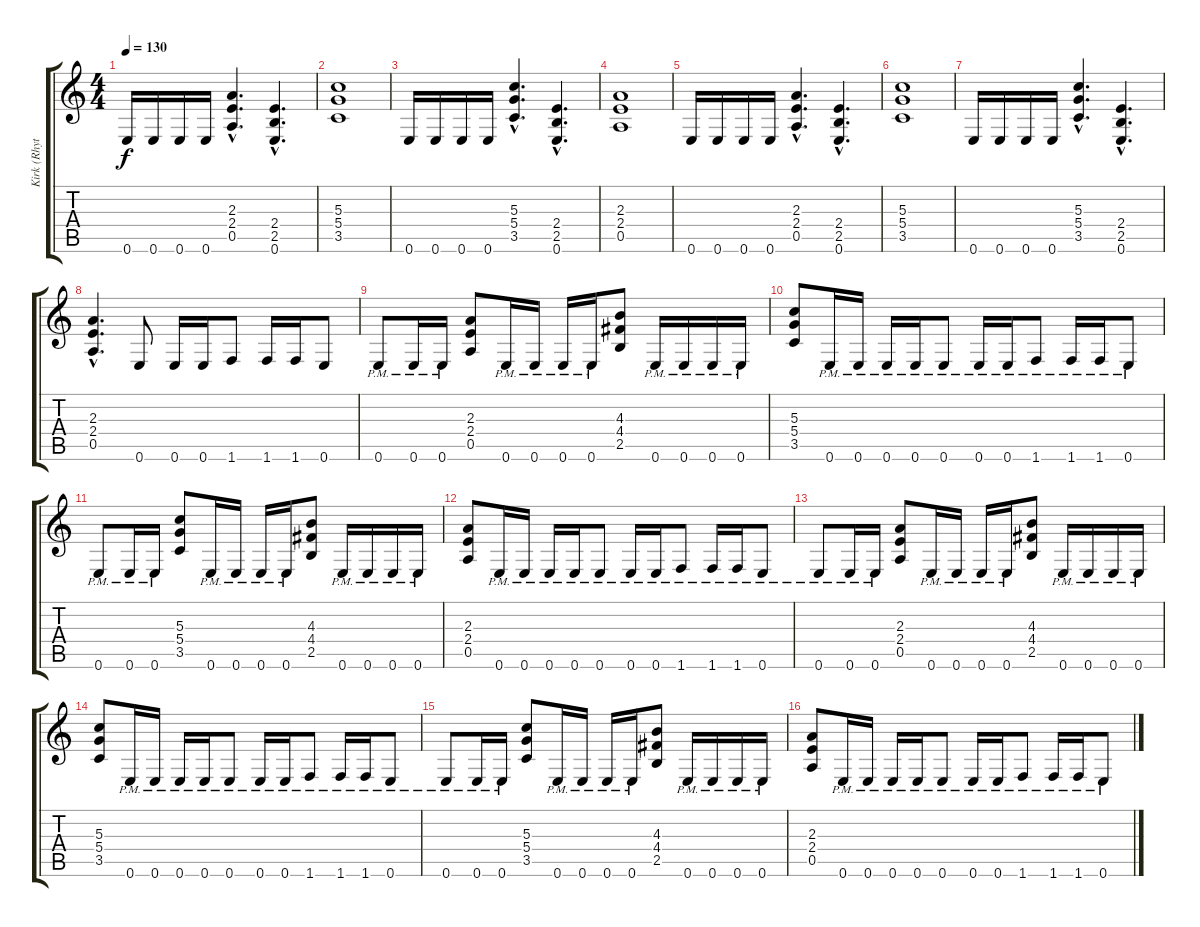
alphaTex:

\track ("Kirk (Rhythm Guitar)" "Kirk (Rhyt") {instrument distortionguitar}
\staff {score tabs}
\tuning (E4 B3 G3 D3 A2 E2) {hide}
\ts (4 4)
\tempo 130
\clef g2
\ks c
0.6.16{dy f} 0.6.16 0.6.16 0.6.16 (2.3{hac} 2.4{hac} 0.5{hac}).4{d} (2.4{hac} 2.5{hac} 0.6{hac}).4{d} |
(5.3 5.4 3.5).1 |
0.6.16 0.6.16 0.6.16 0.6.16 (5.3{hac} 5.4{hac} 3.5{hac}).4{d} (2.4{hac} 2.5{hac} 0.6{hac}).4{d} |
(2.3 2.4 0.5).1 |
0.6.16 0.6.16 0.6.16 0.6.16 (2.3{hac} 2.4{hac} 0.5{hac}).4{d} (2.4{hac} 2.5{hac} 0.6{hac}).4{d} |
(5.3 5.4 3.5).1 |
0.6.16 0.6.16 0.6.16 0.6.16 (5.3{hac} 5.4{hac} 3.5{hac}).4{d} (2.4{hac} 2.5{hac} 0.6{hac}).4{d} |
(2.3{hac} 2.4{hac} 0.5{hac}).4{d} 0.6.8 0.6.16 0.6.16 1.6.8 1.6.16 1.6.16 0.6.8 |
0.6{pm}.8 0.6{pm}.16 0.6{pm}.16 (2.3 2.4 0.5).8 0.6{pm}.16 0.6{pm}.16 0.6{pm}.16 0.6{pm}.16 (4.3 4.4 2.5).8 0.6{pm}.16 0.6{pm}.16 0.6{pm}.16 0.6{pm}.16 |
(5.3 5.4 3.5).8 0.6{pm}.16 0.6{pm}.16 0.6{pm}.16 0.6{pm}.16 0.6{pm}.8 0.6{pm}.16 0.6{pm}.16 1.6{pm}.8 1.6{pm}.16 1.6{pm}.16 0.6{pm}.8 |
0.6{pm}.8 0.6{pm}.16 0.6{pm}.16 (5.3 5.4 3.5).8 0.6{pm}.16 0.6{pm}.16 0.6{pm}.16 0.6{pm}.16 (4.3 4.4 2.5).8 0.6{pm}.16 0.6{pm}.16 0.6{pm}.16 0.6{pm}.16 |
(2.3 2.4 0.5).8 0.6{pm}.16 0.6{pm}.16 0.6{pm}.16 0.6{pm}.16 0.6{pm}.8 0.6{pm}.16 0.6{pm}.16 1.6{pm}.8 1.6{pm}.16 1.6{pm}.16 0.6{pm}.8 |
0.6{pm}.8 0.6{pm}.16 0.6{pm}.16 (2.3 2.4 0.5).8 0.6{pm}.16 0.6{pm}.16 0.6{pm}.16 0.6{pm}.16 (4.3 4.4 2.5).8 0.6{pm}.16 0.6{pm}.16 0.6{pm}.16 0.6{pm}.16 |
(5.3 5.4 3.5).8 0.6{pm}.16 0.6{pm}.16 0.6{pm}.16 0.6{pm}.16 0.6{pm}.8 0.6{pm}.16 0.6{pm}.16 1.6{pm}.8 1.6{pm}.16 1.6{pm}.16 0.6{pm}.8 |
0.6{pm}.8 0.6{pm}.16 0.6{pm}.16 (5.3 5.4 3.5).8 0.6{pm}.16 0.6{pm}.16 0.6{pm}.16 0.6{pm}.16 (4.3 4.4 2.5).8 0.6{pm}.16 0.6{pm}.16 0.6{pm}.16 0.6{pm}.16 |
(2.3 2.4 0.5).8 0.6{pm}.16 0.6{pm}.16 0.6{pm}.16 0.6{pm}.16 0.6{pm}.8 0.6{pm}.16 0.6{pm}.16 1.6{pm}.8 1.6{pm}.16 1.6{pm}.16 0.6{pm}.8
